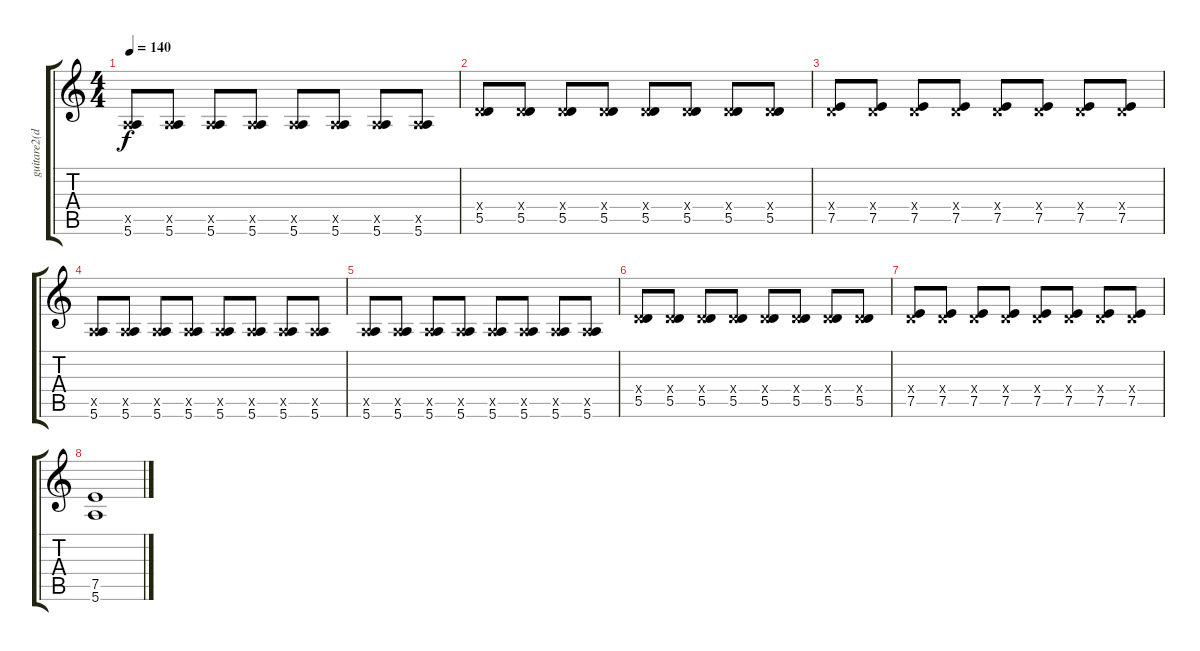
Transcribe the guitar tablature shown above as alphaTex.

\track ("guitare2(dave)" "guitare2(d") {instrument distortionguitar}
\staff {score tabs}
\tuning (E4 B3 G3 D3 A2 E2) {hide}
\ts (4 4)
\tempo 140
\clef g2
\ks c
(0.5{x} 5.6).8{dy f} (0.5{x} 5.6).8 (0.5{x} 5.6).8 (0.5{x} 5.6).8 (0.5{x} 5.6).8 (0.5{x} 5.6).8 (0.5{x} 5.6).8 (0.5{x} 5.6).8 |
(0.4{x} 5.5).8 (0.4{x} 5.5).8 (0.4{x} 5.5).8 (0.4{x} 5.5).8 (0.4{x} 5.5).8 (0.4{x} 5.5).8 (0.4{x} 5.5).8 (0.4{x} 5.5).8 |
(0.4{x} 7.5).8 (0.4{x} 7.5).8 (0.4{x} 7.5).8 (0.4{x} 7.5).8 (0.4{x} 7.5).8 (0.4{x} 7.5).8 (0.4{x} 7.5).8 (0.4{x} 7.5).8 |
(0.5{x} 5.6).8 (0.5{x} 5.6).8 (0.5{x} 5.6).8 (0.5{x} 5.6).8 (0.5{x} 5.6).8 (0.5{x} 5.6).8 (0.5{x} 5.6).8 (0.5{x} 5.6).8 |
(0.5{x} 5.6).8 (0.5{x} 5.6).8 (0.5{x} 5.6).8 (0.5{x} 5.6).8 (0.5{x} 5.6).8 (0.5{x} 5.6).8 (0.5{x} 5.6).8 (0.5{x} 5.6).8 |
(0.4{x} 5.5).8 (0.4{x} 5.5).8 (0.4{x} 5.5).8 (0.4{x} 5.5).8 (0.4{x} 5.5).8 (0.4{x} 5.5).8 (0.4{x} 5.5).8 (0.4{x} 5.5).8 |
(0.4{x} 7.5).8 (0.4{x} 7.5).8 (0.4{x} 7.5).8 (0.4{x} 7.5).8 (0.4{x} 7.5).8 (0.4{x} 7.5).8 (0.4{x} 7.5).8 (0.4{x} 7.5).8 |
(7.5 5.6).1
